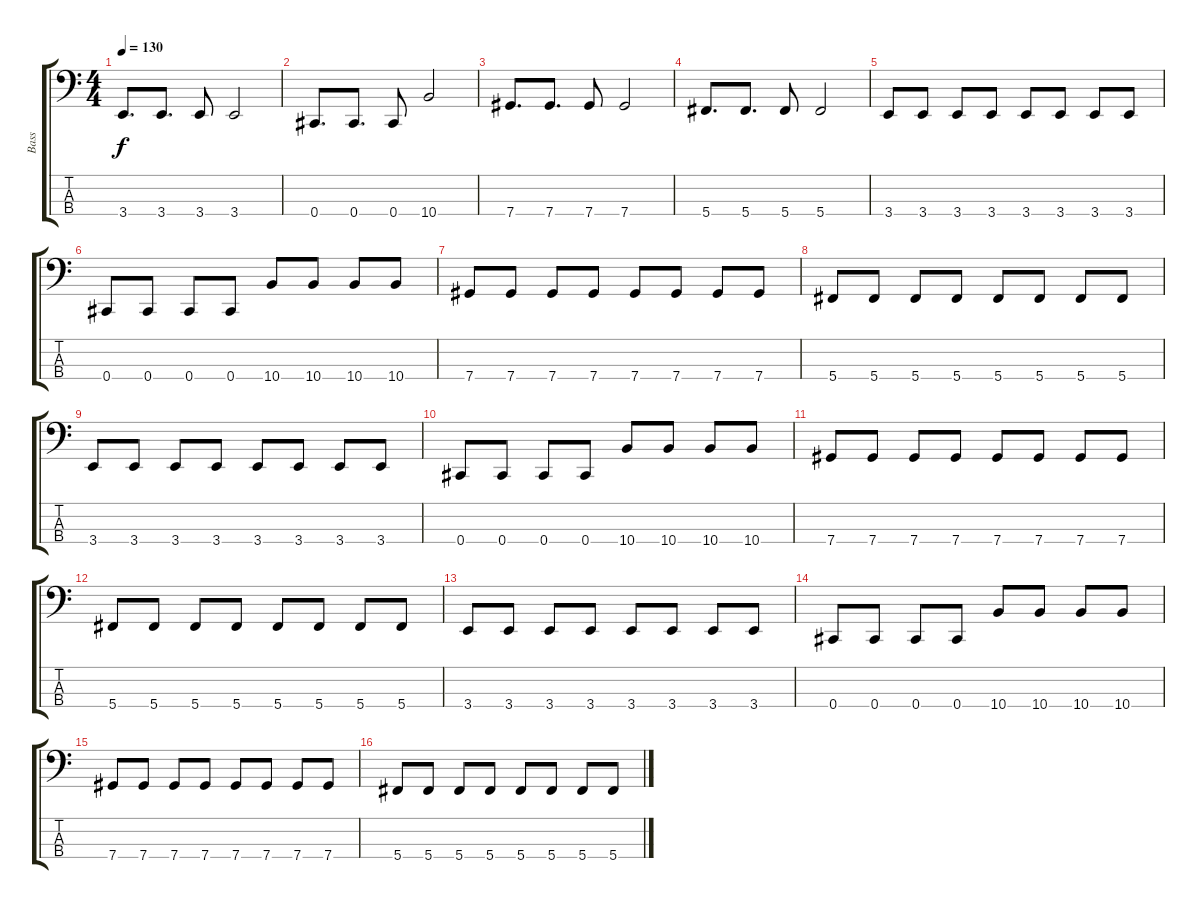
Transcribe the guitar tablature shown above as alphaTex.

\track ("Bass" "Bass") {instrument electricbasspick}
\staff {score tabs}
\tuning (Gb2 Db2 Ab1 Db1) {hide}
\ts (4 4)
\tempo 130
\clef f4
\ks c
3.4.8{d dy f} 3.4.8{d} 3.4.8 3.4.2 |
0.4.8{d} 0.4.8{d} 0.4.8 10.4.2 |
7.4.8{d} 7.4.8{d} 7.4.8 7.4.2 |
5.4.8{d} 5.4.8{d} 5.4.8 5.4.2 |
3.4.8 3.4.8 3.4.8 3.4.8 3.4.8 3.4.8 3.4.8 3.4.8 |
0.4.8 0.4.8 0.4.8 0.4.8 10.4.8 10.4.8 10.4.8 10.4.8 |
7.4.8 7.4.8 7.4.8 7.4.8 7.4.8 7.4.8 7.4.8 7.4.8 |
5.4.8 5.4.8 5.4.8 5.4.8 5.4.8 5.4.8 5.4.8 5.4.8 |
3.4.8 3.4.8 3.4.8 3.4.8 3.4.8 3.4.8 3.4.8 3.4.8 |
0.4.8 0.4.8 0.4.8 0.4.8 10.4.8 10.4.8 10.4.8 10.4.8 |
7.4.8 7.4.8 7.4.8 7.4.8 7.4.8 7.4.8 7.4.8 7.4.8 |
5.4.8 5.4.8 5.4.8 5.4.8 5.4.8 5.4.8 5.4.8 5.4.8 |
3.4.8 3.4.8 3.4.8 3.4.8 3.4.8 3.4.8 3.4.8 3.4.8 |
0.4.8 0.4.8 0.4.8 0.4.8 10.4.8 10.4.8 10.4.8 10.4.8 |
7.4.8 7.4.8 7.4.8 7.4.8 7.4.8 7.4.8 7.4.8 7.4.8 |
5.4.8 5.4.8 5.4.8 5.4.8 5.4.8 5.4.8 5.4.8 5.4.8
